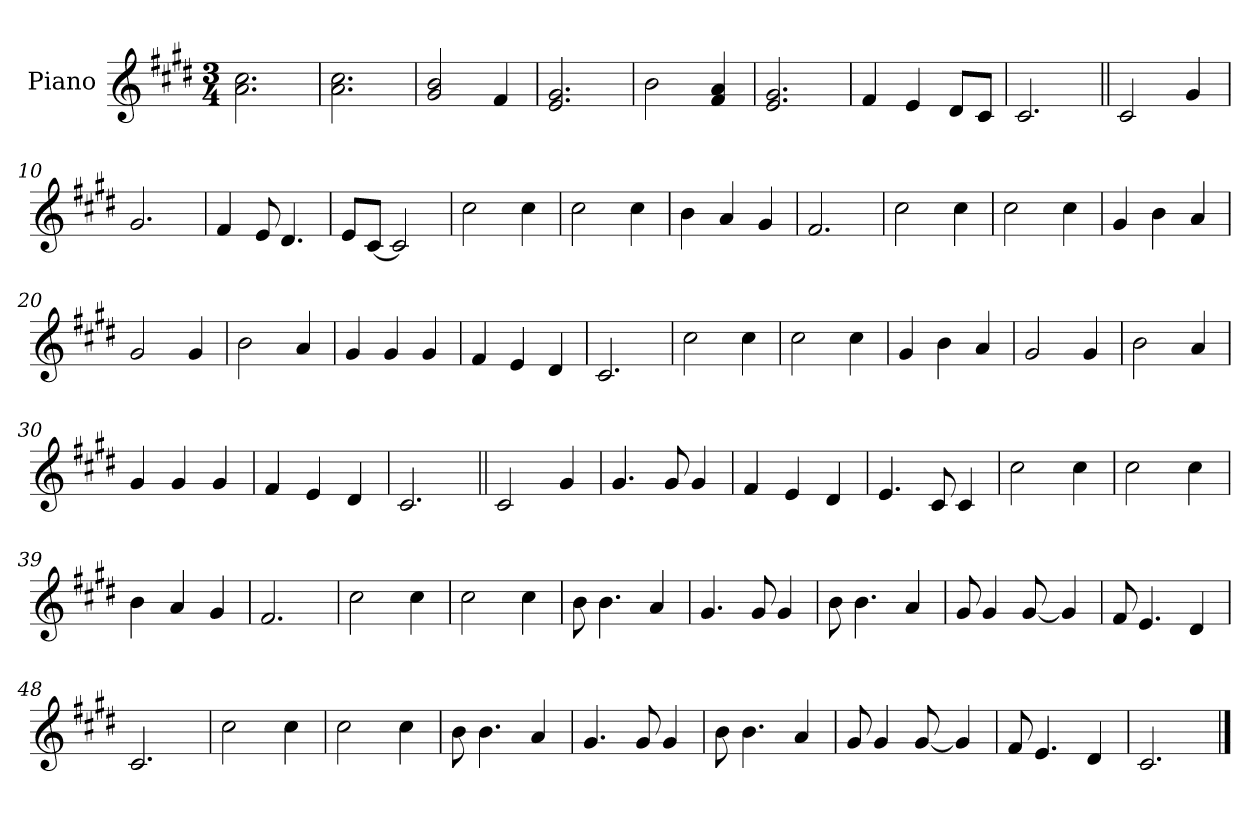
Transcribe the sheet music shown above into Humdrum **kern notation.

**kern
*part1
*staff1
*I"Piano
*I'Pno.
*clefG2
*k[f#c#g#d#]
*M3/4
*MM180
=1
2.a! 2.cc#!
=2
2.a! 2.cc#!
=3
2g#! 2b!
4f#!
=4
2.e! 2.g#!
=5
2b!
4f#! 4a!
=6
2.e! 2.g#!
=7
4f#!
4e!
8d#!L
8c#!J
=8
2.c#!
=9||
2c#
4g#
=10
2.g#
=11
4f#
8e
4.d#
=12
8eL
[8c#J
2c#]
=13
2cc#
4cc#
=14
2cc#
4cc#
=15
4b
4a
4g#
=16
2.f#
=17
2cc#
4cc#
=18
2cc#
4cc#
=19
4g#
4b
4a
=20
2g#
4g#
=21
2b
4a
=22
4g#
4g#
4g#
=23
4f#
4e
4d#
=24
2.c#
=25
2cc#
4cc#
=26
2cc#
4cc#
=27
4g#
4b
4a
=28
2g#
4g#
=29
2b
4a
=30
4g#
4g#
4g#
=31
4f#
4e
4d#
=32
2.c#
=33||
2c#
4g#
=34
4.g#
8g#
4g#
=35
4f#
4e
4d#
=36
4.e
8c#
4c#
=37
2cc#
4cc#
=38
2cc#
4cc#
=39
4b
4a
4g#
=40
2.f#
=41
2cc#
4cc#
=42
2cc#
4cc#
=43
8b
4.b
4a
=44
4.g#
8g#
4g#
=45
8b
4.b
4a
=46
8g#
4g#
[8g#
4g#]
=47
8f#
4.e
4d#
=48
2.c#
=49
2cc#
4cc#
=50
2cc#
4cc#
=51
8b
4.b
4a
=52
4.g#
8g#
4g#
=53
8b
4.b
4a
=54
8g#
4g#
[8g#
4g#]
=55
8f#
4.e
4d#
=56
2.c#
==
*-
